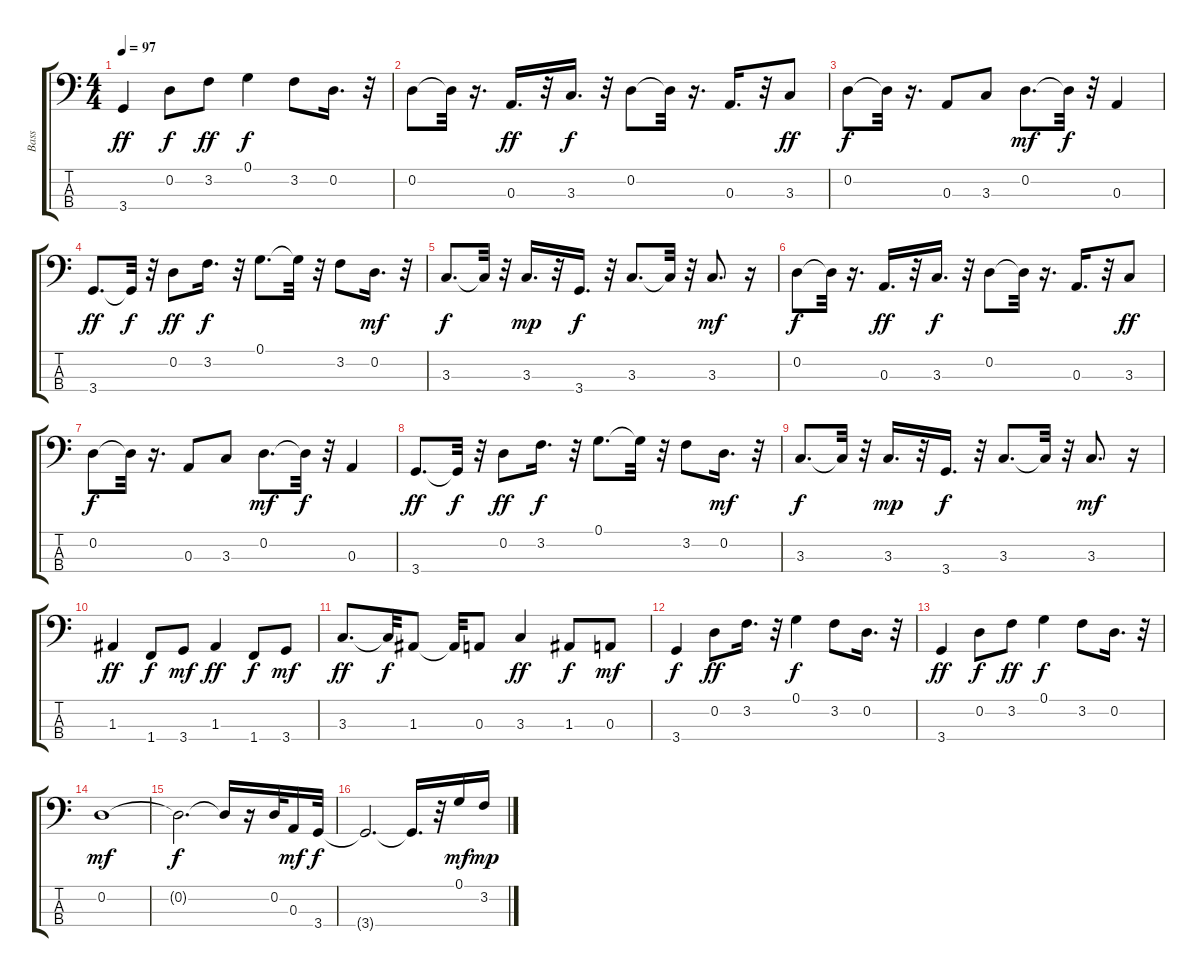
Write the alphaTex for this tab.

\track ("Bass" "Bass") {instrument electricbassfinger}
\staff {score tabs}
\tuning (G2 D2 A1 E1) {hide}
\ts (4 4)
\tempo 97
\clef f4
\ks c
3.4.4{dy ff} 0.2.8{dy f} 3.2.8{dy ff} 0.1.4{dy f} 3.2.8 0.2.16{d} r.32 |
0.2.8 0.2{t}.32 r.16{d} 0.3.16{d dy ff} r.32 3.3.16{d dy f} r.32 0.2.8 0.2{t}.32 r.16{d} 0.3.16{d} r.32 3.3.8{dy ff} |
0.2.8{dy f} 0.2{t}.32 r.16{d} 0.3.8 3.3.8 0.2.8{d dy mf} 0.2{t}.32{dy f} r.32 0.3.4 |
3.4.8{d dy ff} 3.4{t}.32{dy f} r.32 0.2.8{dy ff} 3.2.16{d dy f} r.32 0.1.8{d} 0.1{t}.32 r.32 3.2.8 0.2.16{d dy mf} r.32 |
3.3.8{d dy f} 3.3{t}.32 r.32 3.3.16{d dy mp} r.32 3.4.16{d dy f} r.32 3.3.8{d} 3.3{t}.32 r.32 3.3.8{d dy mf} r.16 |
0.2.8{dy f} 0.2{t}.32 r.16{d} 0.3.16{d dy ff} r.32 3.3.16{d dy f} r.32 0.2.8 0.2{t}.32 r.16{d} 0.3.16{d} r.32 3.3.8{dy ff} |
0.2.8{dy f} 0.2{t}.32 r.16{d} 0.3.8 3.3.8 0.2.8{d dy mf} 0.2{t}.32{dy f} r.32 0.3.4 |
3.4.8{d dy ff} 3.4{t}.32{dy f} r.32 0.2.8{dy ff} 3.2.16{d dy f} r.32 0.1.8{d} 0.1{t}.32 r.32 3.2.8 0.2.16{d dy mf} r.32 |
3.3.8{d dy f} 3.3{t}.32 r.32 3.3.16{d dy mp} r.32 3.4.16{d dy f} r.32 3.3.8{d} 3.3{t}.32 r.32 3.3.8{d dy mf} r.16 |
1.3.4{dy ff} 1.4.8{dy f} 3.4.8{dy mf} 1.3.4{dy ff} 1.4.8{dy f} 3.4.8{dy mf} |
3.3.8{d dy ff} 3.3{t}.32{dy f} 1.3.8 1.3{t}.32 0.3.8 3.3.4{dy ff} 1.3.8{dy f} 0.3.8{dy mf} |
3.4.4{dy f} 0.2.8{dy ff} 3.2.16{d} r.32 0.1.4{dy f} 3.2.8 0.2.16{d} r.32 |
3.4.4{dy ff} 0.2.8{dy f} 3.2.8{dy ff} 0.1.4{dy f} 3.2.8 0.2.16{d} r.32 |
0.2.1{dy mf} |
0.2{t}.2{d dy f} 0.2{t}.16 r.16 0.2.32 0.3.16{dy mf} 3.4.32{dy f} |
3.4{t}.2{d} 3.4{t}.16{d} r.32 0.1.16{dy mf} 3.2.16{dy mp}
